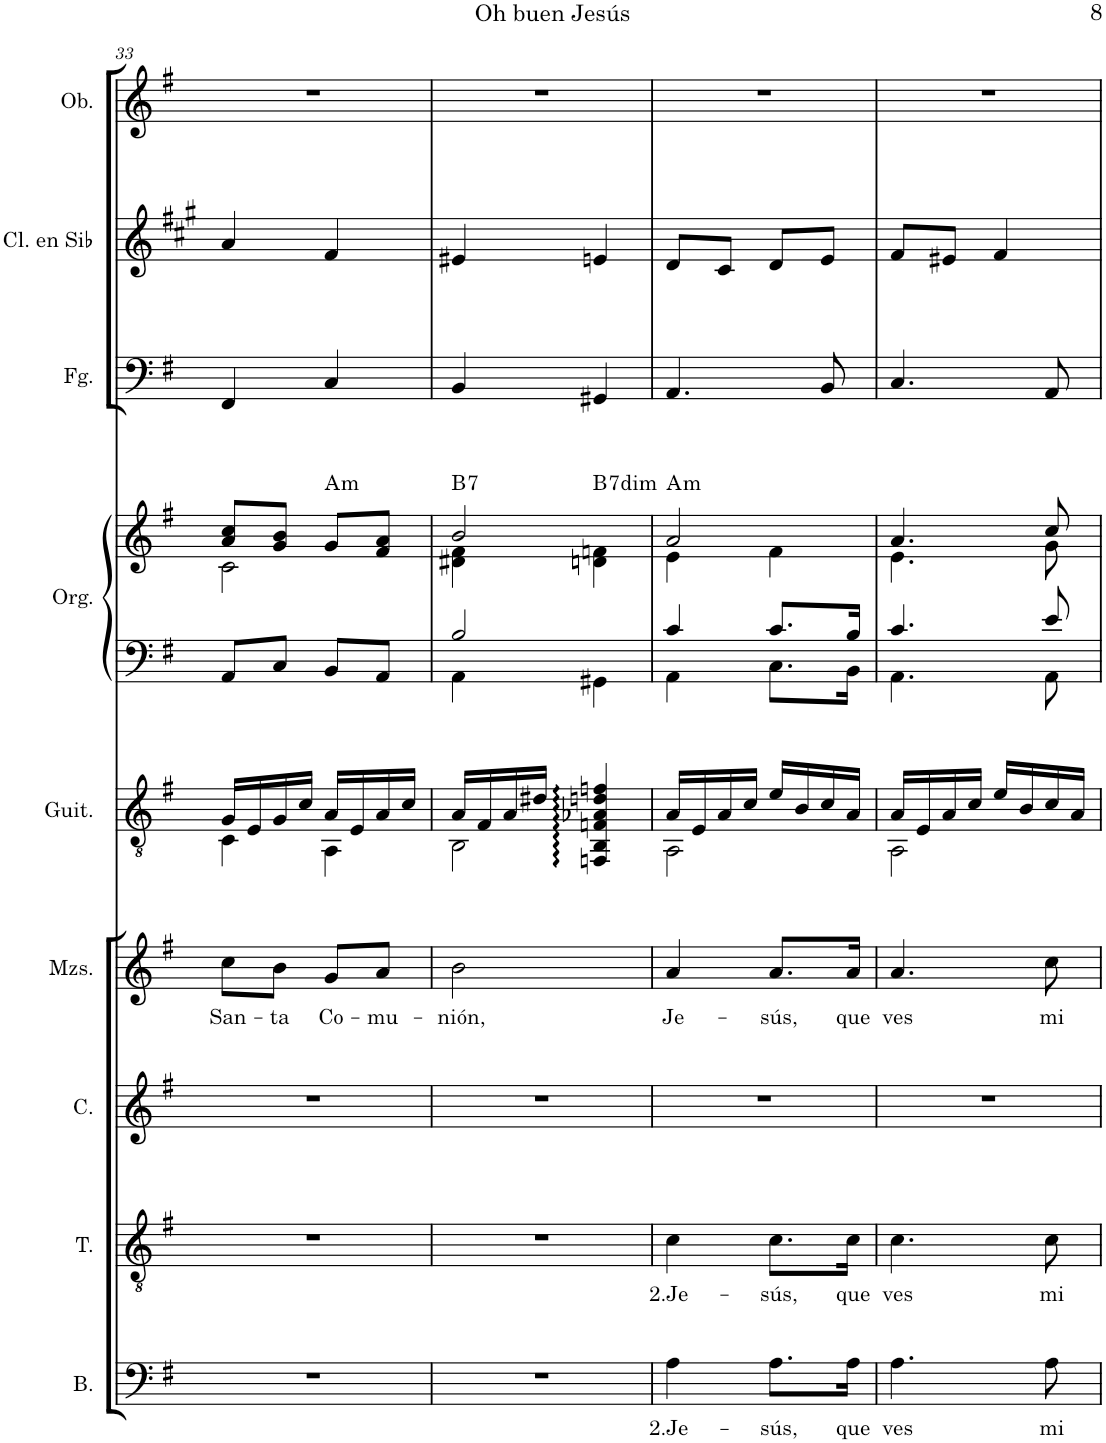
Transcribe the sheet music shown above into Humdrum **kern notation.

**kern	**text	**kern	**text	**kern	**kern	**text	**kern	**harte	**kern	**kern	**harte	**kern	**kern	**kern
*part9	*part9	*part8	*part8	*part7	*part6	*part6	*part5	*part5	*part4	*part4	*part4	*part3	*part2	*part1
*staff10	*staff10	*staff9	*staff9	*staff8	*staff7	*staff7	*staff6	*	*staff5	*staff4	*	*staff3	*staff2	*staff1
*I"Bajo	*	*I"Tenor	*	*I"Contralto	*I"Mezzosoprano	*	*I"Guitarra acústica	*	*I"Órgano	*	*	*I"Fagot	*I"Clarinete en Sib	*I"Oboe
*I'B.	*	*I'T.	*	*I'C.	*I'Mzs.	*	*I'Guit.	*	*	*	*	*I'Fg.	*I'Cl. en Sib	*I'Ob.
!!LO:PB:g=z
*clefF4	*	*clefGv2	*	*clefG2	*clefG2	*	*clefGv2	*	*clefF4	*clefG2	*	*clefF4	*clefG2	*clefG2
*	*	*	*	*	*	*	*	*	*	*	*	*	*Trd1c2	*
*k[f#]	*	*k[f#]	*	*k[f#]	*k[f#]	*	*k[f#]	*	*k[f#]	*k[f#]	*	*k[f#]	*k[f#c#g#]	*k[f#]
*M2/4	*	*M2/4	*	*M2/4	*M2/4	*	*M2/4	*	*M2/4	*M2/4	*	*M2/4	*M2/4	*M2/4
=33	=33	=33	=33	=33	=33	=33	=33	=33	=33	=33	=33	=33	=33	=33
!	!	!	!	!	!	!LO:LY:b	!	!	!	!	!	!	!	!
*	*	*	*	*	*	*	*^	*	*	*^	*	*	*	*
2r	.	2r	.	2r	8cc\L	San-	16G/LL	4C\	.	8AA/L	8a/ 8cc/L	2c\	.	4FF#/	4a/	2r
.	.	.	.	.	.	.	16E/	.	.	.	.	.	.	.	.	.
!	!	!	!	!	!	!LO:LY:b	!	!	!	!	!	!	!	!	!	!
.	.	.	.	.	8b\J	-ta	16G/	.	.	8C/J	8g/ 8b/J	.	.	.	.	.
.	.	.	.	.	.	.	16c/JJ	.	.	.	.	.	.	.	.	.
!	!	!	!	!	!	!LO:LY:b	!	!	!LO:H:kt=m	!	!	!	!LO:H:kt=m	!	!	!
.	.	.	.	.	8g/L	Co-	16A/LL	4AA\	A:min	8BB/L	8g/L	.	A:min	4C/	4f#/	.
.	.	.	.	.	.	.	16E/	.	.	.	.	.	.	.	.	.
!	!	!	!	!	!	!LO:LY:b	!	!	!	!	!	!	!	!	!	!
.	.	.	.	.	8a/J	-mu-	16A/	.	.	8AA/J	8f#/ 8a/J	.	.	.	.	.
.	.	.	.	.	.	.	16c/JJ	.	.	.	.	.	.	.	.	.
=34	=34	=34	=34	=34	=34	=34	=34	=34	=34	=34	=34	=34	=34	=34	=34	=34
!	!	!	!	!	!	!LO:LY:b	!	!	!LO:H:kt=7	!	!	!	!LO:H:kt=7	!	!	!
*	*	*	*	*	*	*	*	*	*	*^	*	*	*	*	*	*
2r	.	2r	.	2r	2b\	-nión,	16A/LL	2BB\	B:7	2B/	4AA\	2b/	4d#X\ 4f#\	B:7	4BB/	4e#X/	2r
.	.	.	.	.	.	.	16F#/	.	.	.	.	.	.	.	.	.	.
.	.	.	.	.	.	.	16A/	.	.	.	.	.	.	.	.	.	.
.	.	.	.	.	.	.	16d#X/JJ	.	.	.	.	.	.	.	.	.	.
!	!	!	!	!	!	!	!	!	!LO:H:kt=7dim	!	!	!	!	!LO:H:kt=7dim	!	!	!
.	.	.	.	.	.	.	4FFn/ 4BB/ 4Fn/ 4A-X/ 4dn/ 4fn/	.	B:dim	.	4GG#X\	.	4dn\ 4fn\	B:dim	4GG#X/	4en/	.
=35	=35	=35	=35	=35	=35	=35	=35	=35	=35	=35	=35	=35	=35	=35	=35	=35	=35
!	!LO:LY:b	!	!LO:LY:b	!	!	!LO:LY:b	!	!	!LO:H:kt=m	!	!	!	!	!LO:H:kt=m	!	!	!
4A\	2.Je-	4c\	2.Je-	2r	4a/	Je-	16A/LL	2AA\	A:min	4c/	4AA\	2a/	4e\	A:min	4.AA/	8d/L	2r
.	.	.	.	.	.	.	16E/	.	.	.	.	.	.	.	.	.	.
.	.	.	.	.	.	.	16A/	.	.	.	.	.	.	.	.	8c#/J	.
.	.	.	.	.	.	.	16c/JJ	.	.	.	.	.	.	.	.	.	.
!	!LO:LY:b	!	!LO:LY:b	!	!	!LO:LY:b	!	!	!	!	!	!	!	!	!	!	!
8.A\L	-sús,	8.c\L	-sús,	.	8.a/L	-sús,	16e/LL	.	.	8.c/L	8.C\L	.	4f#\	.	.	8d/L	.
.	.	.	.	.	.	.	16B/	.	.	.	.	.	.	.	.	.	.
.	.	.	.	.	.	.	16c/	.	.	.	.	.	.	.	8BB/	8e/J	.
!	!LO:LY:b	!	!LO:LY:b	!	!	!LO:LY:b	!	!	!	!	!	!	!	!	!	!	!
16A\Jk	que	16c\Jk	que	.	16a/Jk	que	16A/JJ	.	.	16B/Jk	16BB\Jk	.	.	.	.	.	.
=36	=36	=36	=36	=36	=36	=36	=36	=36	=36	=36	=36	=36	=36	=36	=36	=36	=36
!	!LO:LY:b	!	!LO:LY:b	!	!	!LO:LY:b	!	!	!	!	!	!	!	!	!	!	!
4.A\	ves	4.c\	ves	2r	4.a/	ves	16A/LL	2AA\	.	4.c/	4.AA\	4.a/	4.e\	.	4.C/	8f#/L	2r
.	.	.	.	.	.	.	16E/	.	.	.	.	.	.	.	.	.	.
.	.	.	.	.	.	.	16A/	.	.	.	.	.	.	.	.	8e#X/J	.
.	.	.	.	.	.	.	16c/JJ	.	.	.	.	.	.	.	.	.	.
.	.	.	.	.	.	.	16e/LL	.	.	.	.	.	.	.	.	4f#/	.
.	.	.	.	.	.	.	16B/	.	.	.	.	.	.	.	.	.	.
!	!LO:LY:b	!	!LO:LY:b	!	!	!LO:LY:b	!	!	!	!	!	!	!	!	!	!	!
8A\	mi	8c\	mi	.	8cc\	mi	16c/	.	.	8e/	8AA\	8cc/	8g\	.	8AA/	.	.
.	.	.	.	.	.	.	16A/JJ	.	.	.	.	.	.	.	.	.	.
*	*	*	*	*	*	*	*v	*v	*	*	*	*	*	*	*	*	*
*	*	*	*	*	*	*	*	*	*v	*v	*	*	*	*	*	*
*	*	*	*	*	*	*	*	*	*	*v	*v	*	*	*	*
=	=	=	=	=	=	=	=	=	=	=	=	=	=	=
*-	*-	*-	*-	*-	*-	*-	*-	*-	*-	*-	*-	*-	*-	*-
